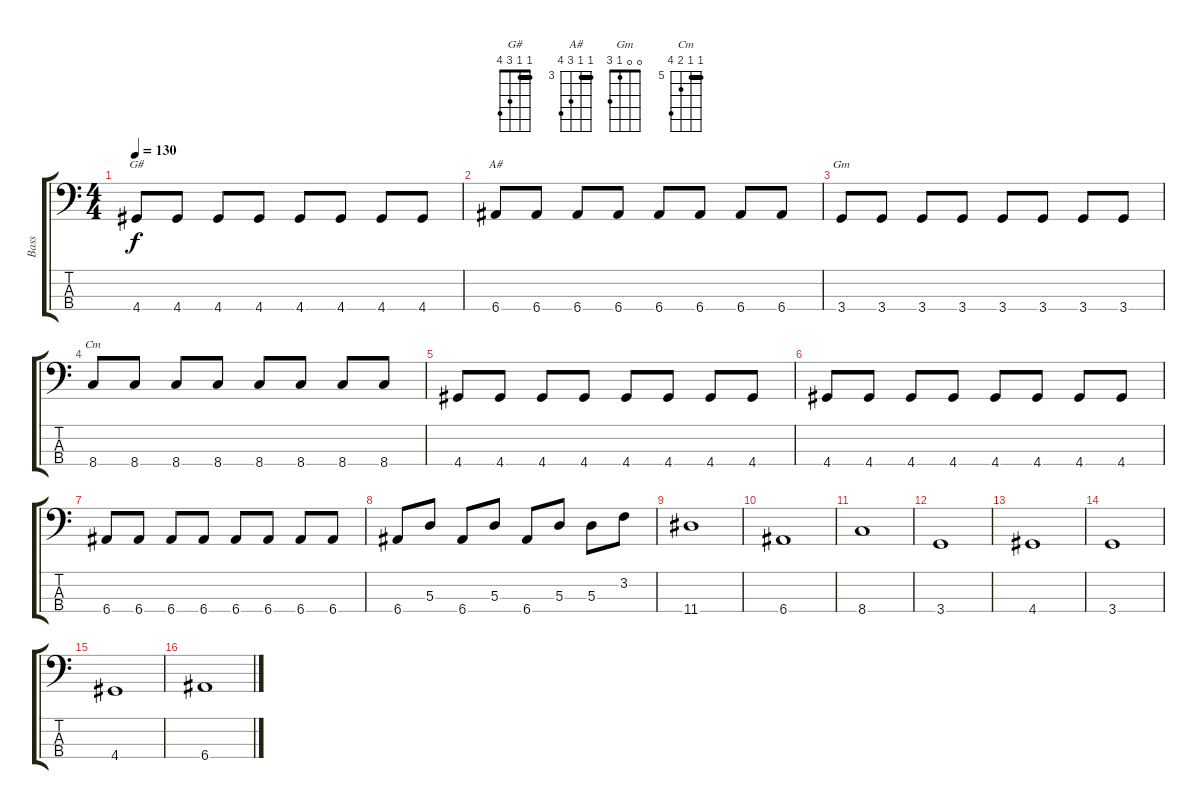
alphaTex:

\track ("Bass" "Bass") {instrument fretlessbass}
\staff {score tabs}
\tuning (G2 D2 A1 E1) {hide}
\chord ("G#" 1 1 3 4) {barre 1}
\chord ("A#" 3 3 5 6) {firstfret 3 barre 3}
\chord ("Gm" 0 0 1 3)
\chord ("Cm" 5 5 6 8) {firstfret 5 barre 5}
\ts (4 4)
\tempo 130
\clef f4
\ks c
4.4.8{ch "G#" dy f} 4.4.8 4.4.8 4.4.8 4.4.8 4.4.8 4.4.8 4.4.8 |
6.4.8{ch "A#"} 6.4.8 6.4.8 6.4.8 6.4.8 6.4.8 6.4.8 6.4.8 |
3.4.8{ch "Gm"} 3.4.8 3.4.8 3.4.8 3.4.8 3.4.8 3.4.8 3.4.8 |
8.4.8{ch "Cm"} 8.4.8 8.4.8 8.4.8 8.4.8 8.4.8 8.4.8 8.4.8 |
4.4.8 4.4.8 4.4.8 4.4.8 4.4.8 4.4.8 4.4.8 4.4.8 |
4.4.8 4.4.8 4.4.8 4.4.8 4.4.8 4.4.8 4.4.8 4.4.8 |
6.4.8 6.4.8 6.4.8 6.4.8 6.4.8 6.4.8 6.4.8 6.4.8 |
6.4.8 5.3.8 6.4.8 5.3.8 6.4.8 5.3.8 5.3.8 3.2.8 |
11.4.1 |
6.4.1 |
8.4.1 |
3.4.1 |
4.4.1 |
3.4.1 |
4.4.1 |
6.4.1
